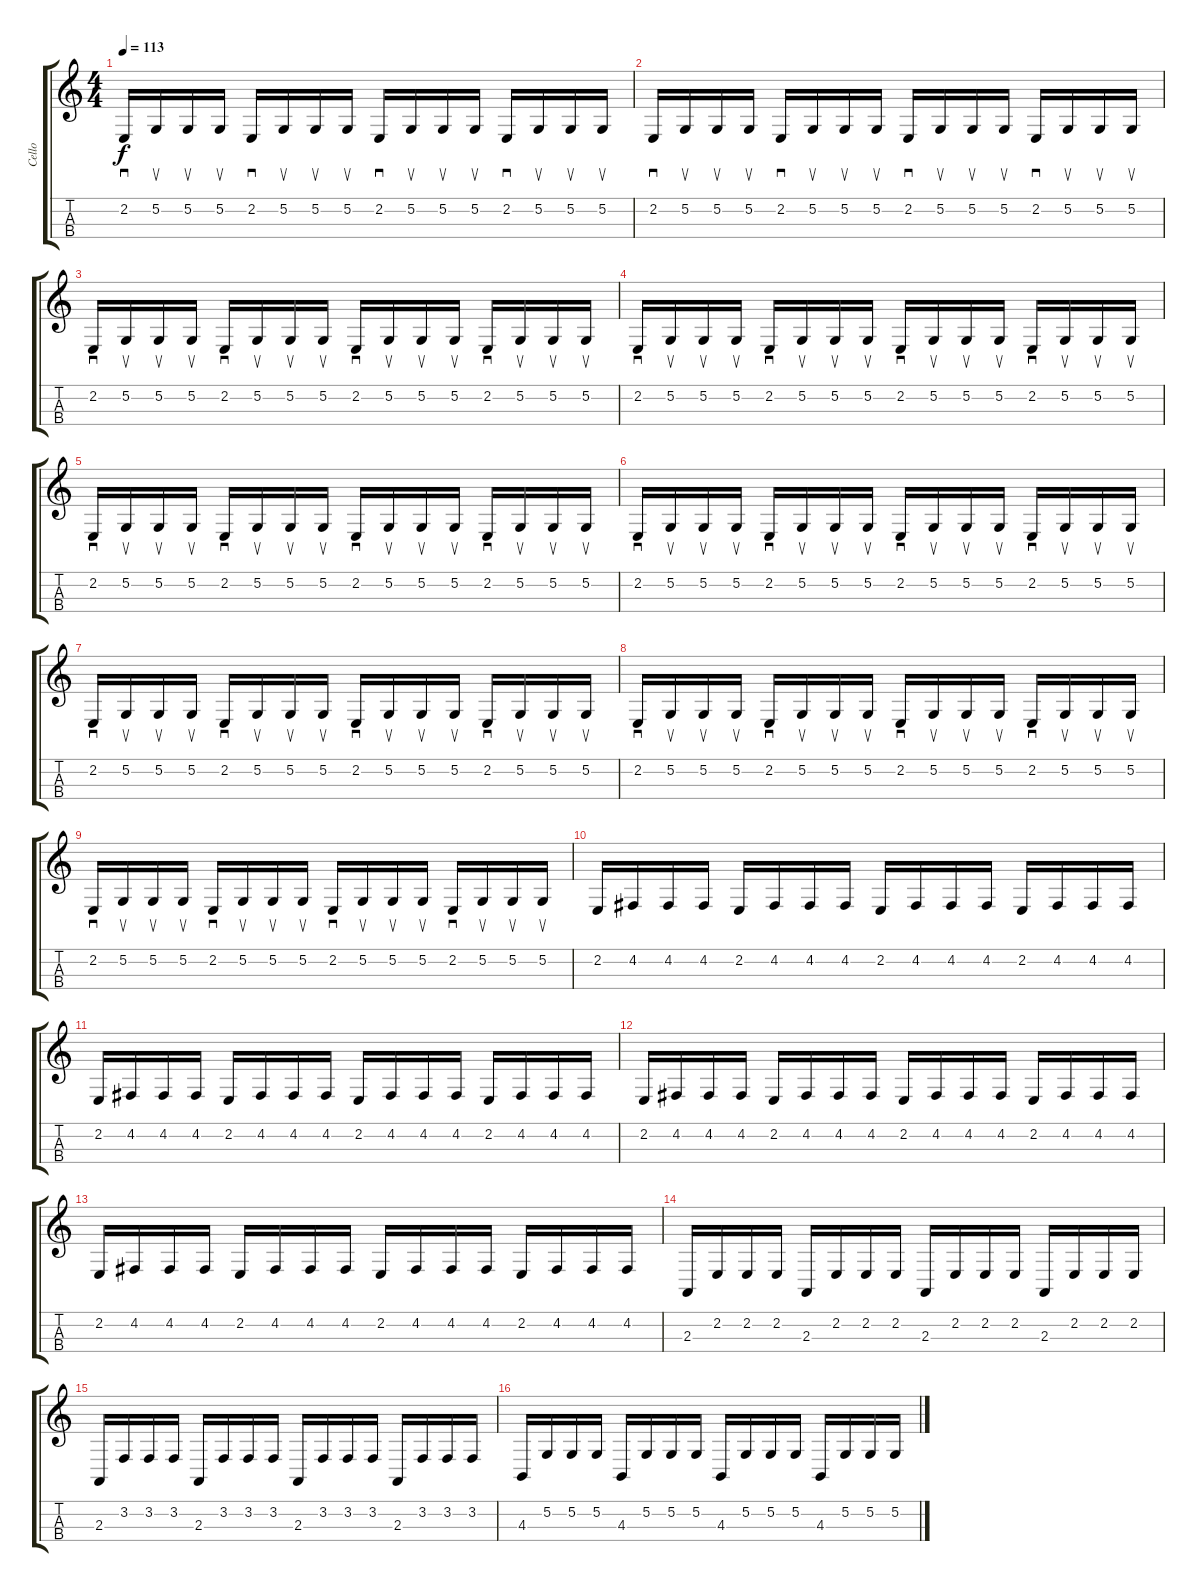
\track ("Cello" "Cello") {instrument cello}
\staff {score tabs}
\tuning (A3 D3 G2 C2) {hide}
\ts (4 4)
\tempo 113
\clef g2
\ks c
2.2.16{sd dy f} 5.2.16{su} 5.2.16{su} 5.2.16{su} 2.2.16{sd} 5.2.16{su} 5.2.16{su} 5.2.16{su} 2.2.16{sd} 5.2.16{su} 5.2.16{su} 5.2.16{su} 2.2.16{sd} 5.2.16{su} 5.2.16{su} 5.2.16{su} |
2.2.16{sd} 5.2.16{su} 5.2.16{su} 5.2.16{su} 2.2.16{sd} 5.2.16{su} 5.2.16{su} 5.2.16{su} 2.2.16{sd} 5.2.16{su} 5.2.16{su} 5.2.16{su} 2.2.16{sd} 5.2.16{su} 5.2.16{su} 5.2.16{su} |
2.2.16{sd} 5.2.16{su} 5.2.16{su} 5.2.16{su} 2.2.16{sd} 5.2.16{su} 5.2.16{su} 5.2.16{su} 2.2.16{sd} 5.2.16{su} 5.2.16{su} 5.2.16{su} 2.2.16{sd} 5.2.16{su} 5.2.16{su} 5.2.16{su} |
2.2.16{sd} 5.2.16{su} 5.2.16{su} 5.2.16{su} 2.2.16{sd} 5.2.16{su} 5.2.16{su} 5.2.16{su} 2.2.16{sd} 5.2.16{su} 5.2.16{su} 5.2.16{su} 2.2.16{sd} 5.2.16{su} 5.2.16{su} 5.2.16{su} |
2.2.16{sd} 5.2.16{su} 5.2.16{su} 5.2.16{su} 2.2.16{sd} 5.2.16{su} 5.2.16{su} 5.2.16{su} 2.2.16{sd} 5.2.16{su} 5.2.16{su} 5.2.16{su} 2.2.16{sd} 5.2.16{su} 5.2.16{su} 5.2.16{su} |
2.2.16{sd} 5.2.16{su} 5.2.16{su} 5.2.16{su} 2.2.16{sd} 5.2.16{su} 5.2.16{su} 5.2.16{su} 2.2.16{sd} 5.2.16{su} 5.2.16{su} 5.2.16{su} 2.2.16{sd} 5.2.16{su} 5.2.16{su} 5.2.16{su} |
2.2.16{sd} 5.2.16{su} 5.2.16{su} 5.2.16{su} 2.2.16{sd} 5.2.16{su} 5.2.16{su} 5.2.16{su} 2.2.16{sd} 5.2.16{su} 5.2.16{su} 5.2.16{su} 2.2.16{sd} 5.2.16{su} 5.2.16{su} 5.2.16{su} |
2.2.16{sd} 5.2.16{su} 5.2.16{su} 5.2.16{su} 2.2.16{sd} 5.2.16{su} 5.2.16{su} 5.2.16{su} 2.2.16{sd} 5.2.16{su} 5.2.16{su} 5.2.16{su} 2.2.16{sd} 5.2.16{su} 5.2.16{su} 5.2.16{su} |
2.2.16{sd} 5.2.16{su} 5.2.16{su} 5.2.16{su} 2.2.16{sd} 5.2.16{su} 5.2.16{su} 5.2.16{su} 2.2.16{sd} 5.2.16{su} 5.2.16{su} 5.2.16{su} 2.2.16{sd} 5.2.16{su} 5.2.16{su} 5.2.16{su} |
2.2.16 4.2.16 4.2.16 4.2.16 2.2.16 4.2.16 4.2.16 4.2.16 2.2.16 4.2.16 4.2.16 4.2.16 2.2.16 4.2.16 4.2.16 4.2.16 |
2.2.16 4.2.16 4.2.16 4.2.16 2.2.16 4.2.16 4.2.16 4.2.16 2.2.16 4.2.16 4.2.16 4.2.16 2.2.16 4.2.16 4.2.16 4.2.16 |
2.2.16 4.2.16 4.2.16 4.2.16 2.2.16 4.2.16 4.2.16 4.2.16 2.2.16 4.2.16 4.2.16 4.2.16 2.2.16 4.2.16 4.2.16 4.2.16 |
2.2.16 4.2.16 4.2.16 4.2.16 2.2.16 4.2.16 4.2.16 4.2.16 2.2.16 4.2.16 4.2.16 4.2.16 2.2.16 4.2.16 4.2.16 4.2.16 |
2.3.16 2.2.16 2.2.16 2.2.16 2.3.16 2.2.16 2.2.16 2.2.16 2.3.16 2.2.16 2.2.16 2.2.16 2.3.16 2.2.16 2.2.16 2.2.16 |
2.3.16 3.2.16 3.2.16 3.2.16 2.3.16 3.2.16 3.2.16 3.2.16 2.3.16 3.2.16 3.2.16 3.2.16 2.3.16 3.2.16 3.2.16 3.2.16 |
4.3.16 5.2.16 5.2.16 5.2.16 4.3.16 5.2.16 5.2.16 5.2.16 4.3.16 5.2.16 5.2.16 5.2.16 4.3.16 5.2.16 5.2.16 5.2.16
